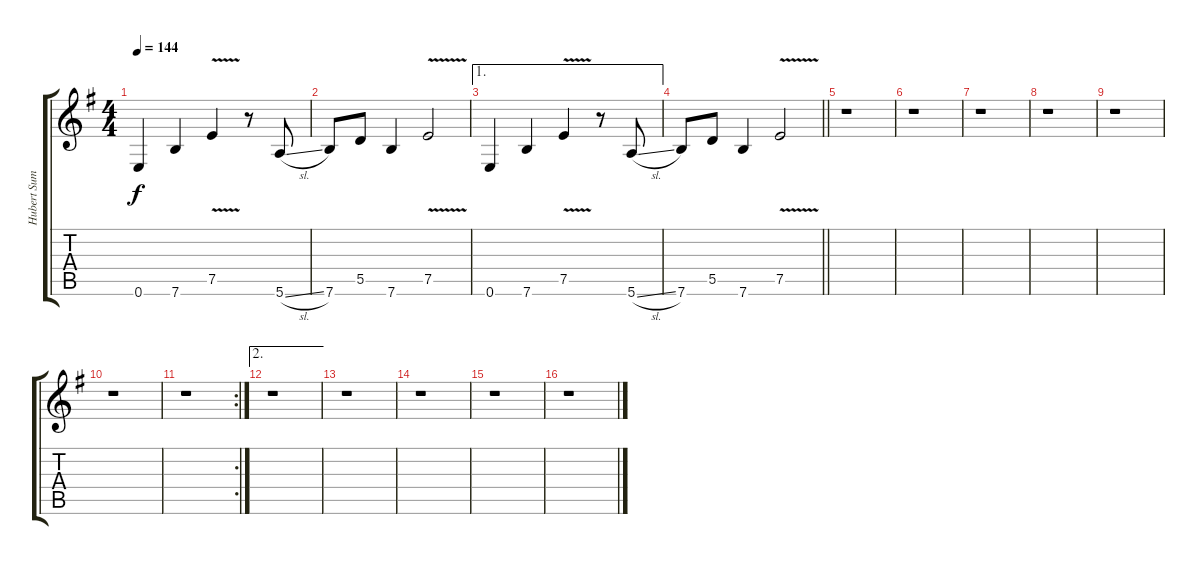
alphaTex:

\track ("Hubert Sumlin - Electric Guitar" "Hubert Sum") {instrument electricguitarclean}
\staff {score tabs}
\tuning (E4 B3 G3 D3 A2 E2) {hide}
\ts (4 4)
\tempo 144
\clef g2
\ks g
0.6.4{dy f} 7.6.4 7.5{v}.4 r.8 5.6{sl}.8 |
7.6.8 5.5.8 7.6.4 7.5{v}.2 |
\ae 1
0.6.4 7.6.4 7.5{v}.4 r.8 5.6{sl}.8 |
\barLineRight lightlight
7.6.8 5.5.8 7.6.4 7.5{v}.2 |
r.1 |
r.1 |
r.1 |
r.1 |
r.1 |
r.1 |
\rc 2
r.1 |
\ae 2
r.1 |
r.1 |
r.1 |
r.1 |
r.1
